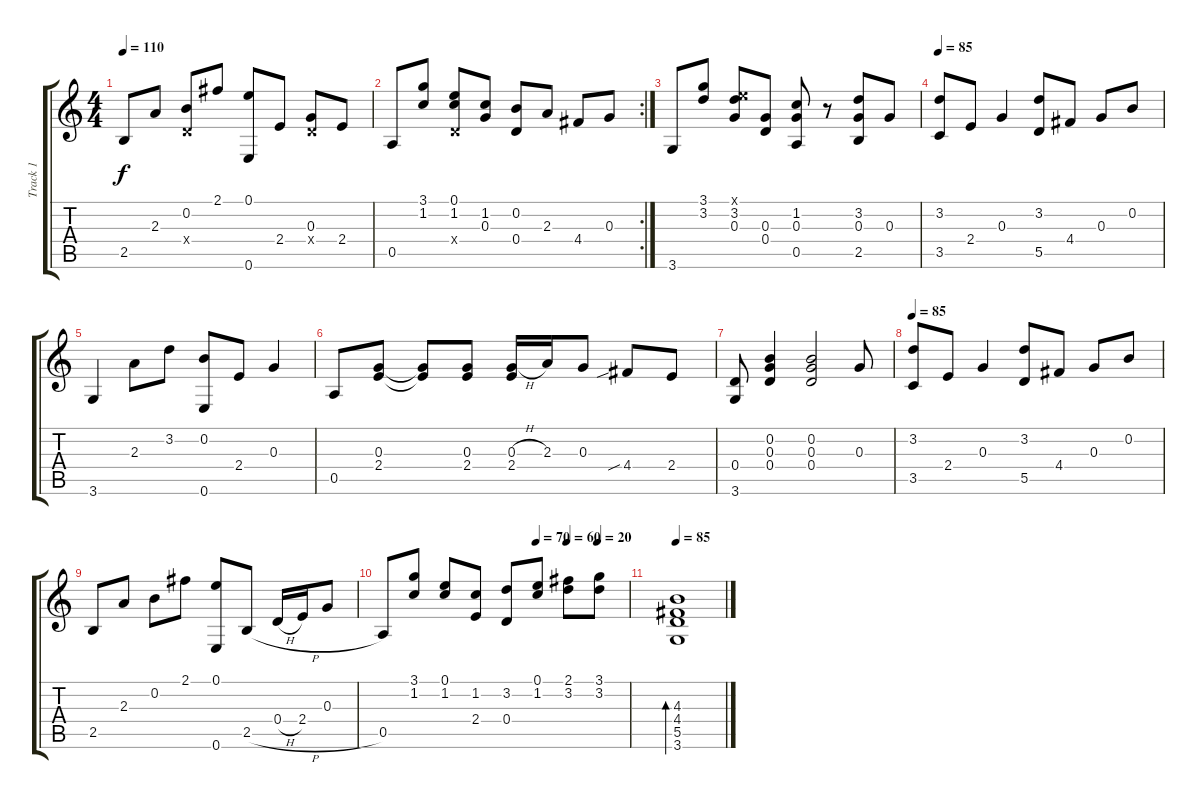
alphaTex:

\track ("Track 1" "Track 1") {instrument acousticguitarnylon}
\staff {score tabs}
\tuning (E4 B3 G3 D3 A2 E2) {hide}
\ts (4 4)
\tempo 110
\clef g2
\ks c
2.5.8{dy f} 2.3.8 (0.2 0.4{x}).8 2.1.8 (0.1 0.6).8 2.4.8 (0.3 0.4{x}).8 2.4.8 |
\rc 2
0.5.8 (3.1 1.2).8 (0.1 1.2 0.4{x}).8 (1.2 0.3).8 (0.2 0.4).8 2.3.8 4.4.8 0.3.8 |
3.6.8 (3.1 3.2).8 (0.1{x} 3.2 0.3).8 (0.3 0.4).8 (1.2 0.3 0.5).8 r.8 (3.2 0.3 2.5).8 0.3.8 |
\tempo 85
(3.2 3.5).8 2.4.8 0.3.4 (3.2 5.5).8 4.4.8 0.3.8 0.2.8 |
3.6.4 2.3.8 3.2.8 (0.2 0.6).8 2.4.8 0.3.4 |
0.5.8 (0.3 2.4).8 (0.3{t} 2.4{t}).8 (0.3 2.4).8 (0.3{h} 2.4).16 2.3.16 0.3.8 4.4{sib}.8 2.4.8 |
(0.4 3.6).8 (0.2 0.3 0.4).4 (0.2 0.3 0.4).2 0.3.8 |
\tempo 85
(3.2 3.5).8 2.4.8 0.3.4 (3.2 5.5).8 4.4.8 0.3.8 0.2.8 |
2.5.8 2.3.8 0.2.8 2.1.8 (0.1 0.6).8 2.5{h}.8 0.4{h}.16 2.4.16 0.3.8 |
\tempo (70 0.625)
\tempo (60 0.75)
\tempo (20 0.875)
0.5.8 (3.1 1.2).8 (0.1 1.2).8 (1.2 2.4).8 (3.2 0.4).8 (0.1 1.2).8 (2.1 3.2).8 (3.1 3.2).8 |
\tempo 85
(4.3 4.4 5.5 3.6).1{bd 240}
